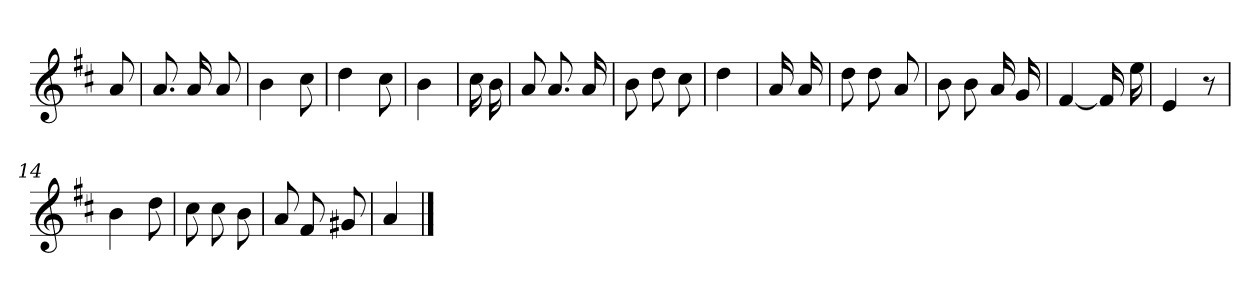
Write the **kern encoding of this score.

**kern
*part1
*staff1
*clefG2
*k[f#c#]
=
8a
=1
8.a
16a
8a
=2
4b
8cc#
=3
4dd
8cc#
=4
4b
=5
16cc#
16b
=6
8a
8.a
16a
=7
8b
8dd
8cc#
=8
4dd
=9
16a
16a
=10
8dd
8dd
8a
=11
8b
8b
16a
16g
=12
[4f#
16f#]
16ee
=13
4e
8r
=14
4b
8dd
=15
8cc#
8cc#
8b
=16
8a
8f#
8g#X
=17
4a
==
*-
